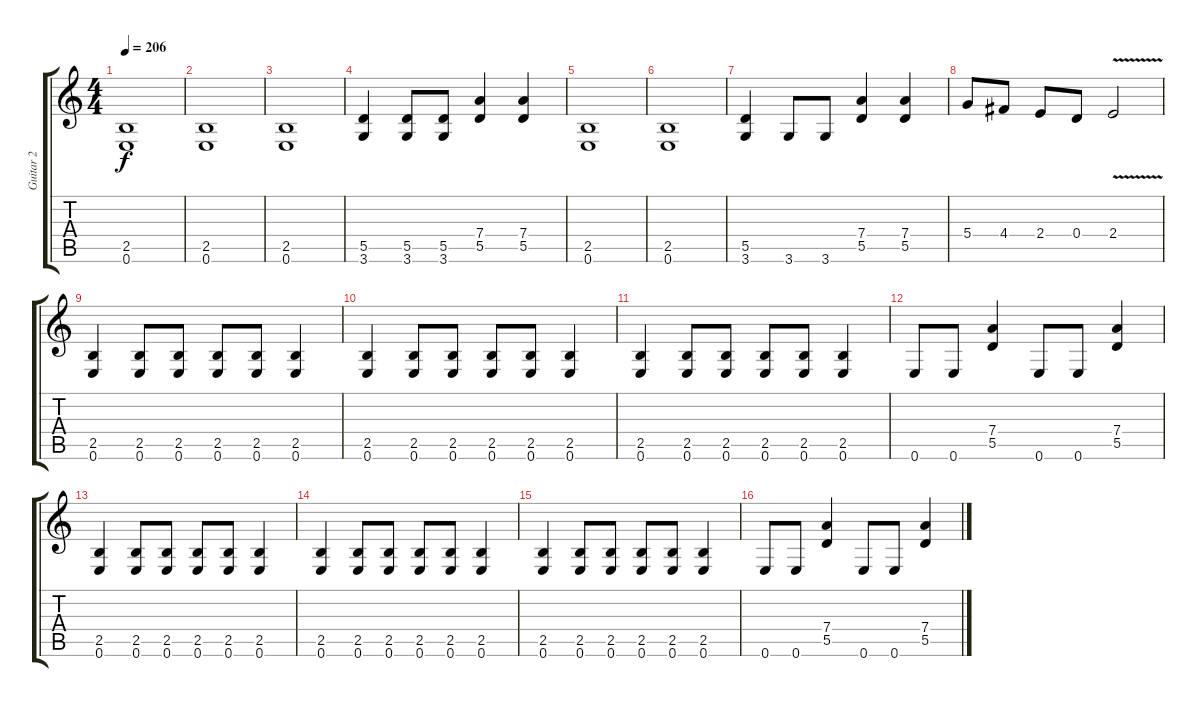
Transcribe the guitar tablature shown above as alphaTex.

\track ("Guitar 2" "Guitar 2") {instrument distortionguitar}
\staff {score tabs}
\tuning (E4 B3 G3 D3 A2 E2) {hide}
\ts (4 4)
\tempo 206
\clef g2
\ks c
(2.5 0.6).1{dy f} |
(2.5 0.6).1 |
(2.5 0.6).1 |
(5.5 3.6).4 (5.5 3.6).8 (5.5 3.6).8 (7.4 5.5).4 (7.4 5.5).4 |
(2.5 0.6).1 |
(2.5 0.6).1 |
(5.5 3.6).4 3.6.8 3.6.8 (7.4 5.5).4 (7.4 5.5).4 |
5.4.8 4.4.8 2.4.8 0.4.8 2.4{v}.2 |
(2.5 0.6).4 (2.5 0.6).8 (2.5 0.6).8 (2.5 0.6).8 (2.5 0.6).8 (2.5 0.6).4 |
(2.5 0.6).4 (2.5 0.6).8 (2.5 0.6).8 (2.5 0.6).8 (2.5 0.6).8 (2.5 0.6).4 |
(2.5 0.6).4 (2.5 0.6).8 (2.5 0.6).8 (2.5 0.6).8 (2.5 0.6).8 (2.5 0.6).4 |
0.6.8 0.6.8 (7.4 5.5).4 0.6.8 0.6.8 (7.4 5.5).4 |
(2.5 0.6).4 (2.5 0.6).8 (2.5 0.6).8 (2.5 0.6).8 (2.5 0.6).8 (2.5 0.6).4 |
(2.5 0.6).4 (2.5 0.6).8 (2.5 0.6).8 (2.5 0.6).8 (2.5 0.6).8 (2.5 0.6).4 |
(2.5 0.6).4 (2.5 0.6).8 (2.5 0.6).8 (2.5 0.6).8 (2.5 0.6).8 (2.5 0.6).4 |
0.6.8 0.6.8 (7.4 5.5).4 0.6.8 0.6.8 (7.4 5.5).4
